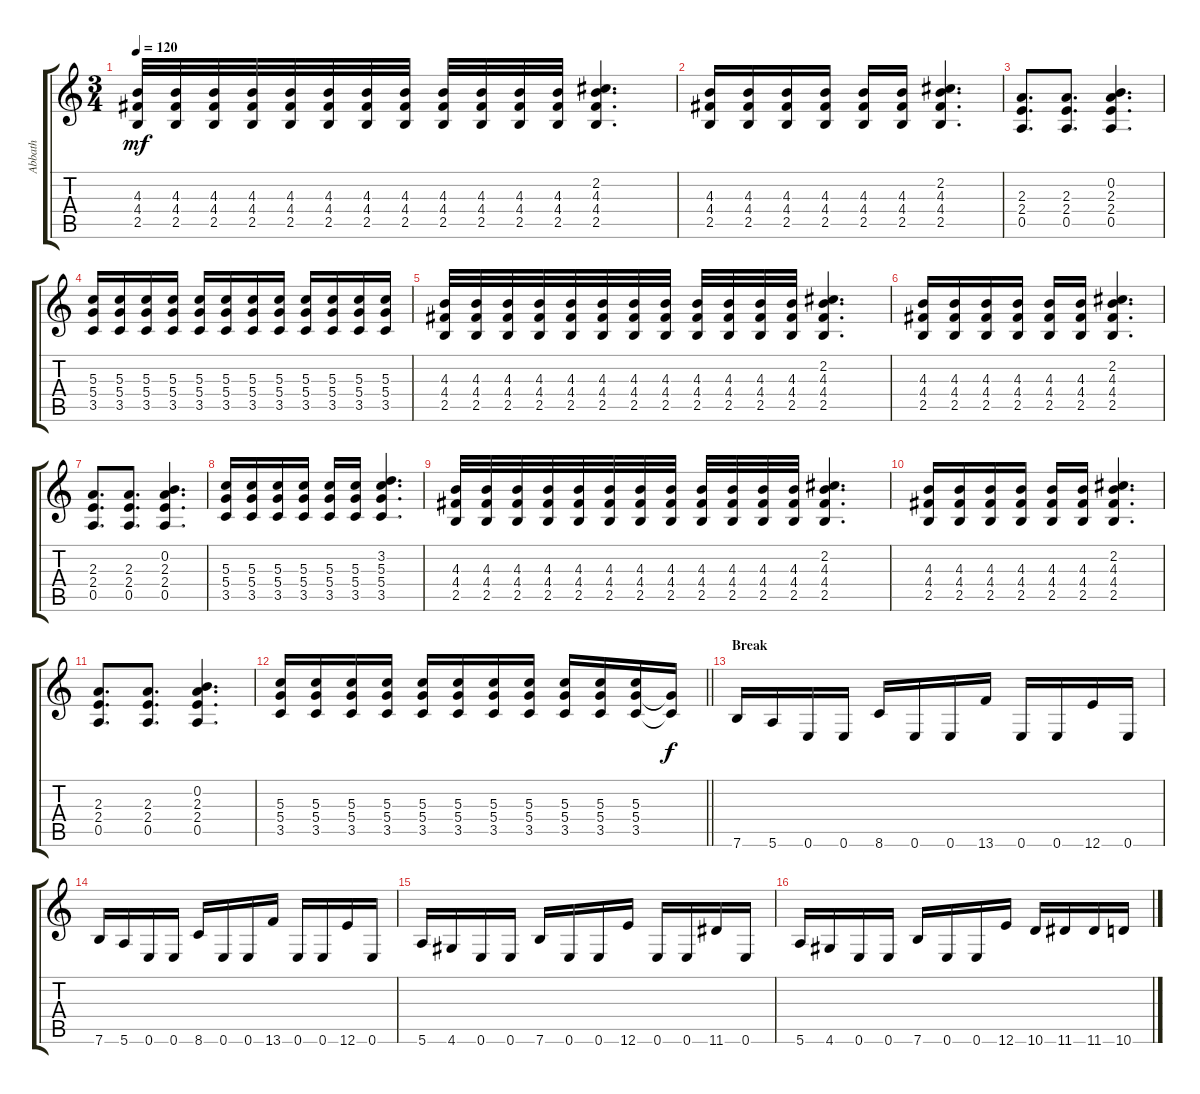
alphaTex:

\track ("Abbath" "Abbath") {instrument distortionguitar}
\staff {score tabs}
\tuning (E4 B3 G3 D3 A2 E2) {hide}
\ts (3 4)
\tempo 120
\clef g2
\ks c
(4.3 4.4 2.5).32{dy mf} (4.3 4.4 2.5).32 (4.3 4.4 2.5).32 (4.3 4.4 2.5).32 (4.3 4.4 2.5).32 (4.3 4.4 2.5).32 (4.3 4.4 2.5).32 (4.3 4.4 2.5).32 (4.3 4.4 2.5).32 (4.3 4.4 2.5).32 (4.3 4.4 2.5).32 (4.3 4.4 2.5).32 (2.2 4.3 4.4 2.5).4{d} |
(4.3 4.4 2.5).16 (4.3 4.4 2.5).16 (4.3 4.4 2.5).16 (4.3 4.4 2.5).16 (4.3 4.4 2.5).16 (4.3 4.4 2.5).16 (2.2 4.3 4.4 2.5).4{d} |
(2.3 2.4 0.5).8{d} (2.3 2.4 0.5).8{d} (0.2 2.3 2.4 0.5).4{d} |
(5.3 5.4 3.5).16 (5.3 5.4 3.5).16 (5.3 5.4 3.5).16 (5.3 5.4 3.5).16 (5.3 5.4 3.5).16 (5.3 5.4 3.5).16 (5.3 5.4 3.5).16 (5.3 5.4 3.5).16 (5.3 5.4 3.5).16 (5.3 5.4 3.5).16 (5.3 5.4 3.5).16 (5.3 5.4 3.5).16 |
(4.3 4.4 2.5).32 (4.3 4.4 2.5).32 (4.3 4.4 2.5).32 (4.3 4.4 2.5).32 (4.3 4.4 2.5).32 (4.3 4.4 2.5).32 (4.3 4.4 2.5).32 (4.3 4.4 2.5).32 (4.3 4.4 2.5).32 (4.3 4.4 2.5).32 (4.3 4.4 2.5).32 (4.3 4.4 2.5).32 (2.2 4.3 4.4 2.5).4{d} |
(4.3 4.4 2.5).16 (4.3 4.4 2.5).16 (4.3 4.4 2.5).16 (4.3 4.4 2.5).16 (4.3 4.4 2.5).16 (4.3 4.4 2.5).16 (2.2 4.3 4.4 2.5).4{d} |
(2.3 2.4 0.5).8{d} (2.3 2.4 0.5).8{d} (0.2 2.3 2.4 0.5).4{d} |
(5.3 5.4 3.5).16 (5.3 5.4 3.5).16 (5.3 5.4 3.5).16 (5.3 5.4 3.5).16 (5.3 5.4 3.5).16 (5.3 5.4 3.5).16 (3.2 5.3 5.4 3.5).4{d} |
(4.3 4.4 2.5).32 (4.3 4.4 2.5).32 (4.3 4.4 2.5).32 (4.3 4.4 2.5).32 (4.3 4.4 2.5).32 (4.3 4.4 2.5).32 (4.3 4.4 2.5).32 (4.3 4.4 2.5).32 (4.3 4.4 2.5).32 (4.3 4.4 2.5).32 (4.3 4.4 2.5).32 (4.3 4.4 2.5).32 (2.2 4.3 4.4 2.5).4{d} |
(4.3 4.4 2.5).16 (4.3 4.4 2.5).16 (4.3 4.4 2.5).16 (4.3 4.4 2.5).16 (4.3 4.4 2.5).16 (4.3 4.4 2.5).16 (2.2 4.3 4.4 2.5).4{d} |
(2.3 2.4 0.5).8{d} (2.3 2.4 0.5).8{d} (0.2 2.3 2.4 0.5).4{d} |
\barLineRight lightlight
(5.3 5.4 3.5).16 (5.3 5.4 3.5).16 (5.3 5.4 3.5).16 (5.3 5.4 3.5).16 (5.3 5.4 3.5).16 (5.3 5.4 3.5).16 (5.3 5.4 3.5).16 (5.3 5.4 3.5).16 (5.3 5.4 3.5).16 (5.3 5.4 3.5).16 (5.3 5.4 3.5).16 (5.4{t} 3.5{t}).16{dy f} |
\section ("" "Break")
7.6.16 5.6.16 0.6.16 0.6.16 8.6.16 0.6.16 0.6.16 13.6.16 0.6.16 0.6.16 12.6.16 0.6.16 |
7.6.16 5.6.16 0.6.16 0.6.16 8.6.16 0.6.16 0.6.16 13.6.16 0.6.16 0.6.16 12.6.16 0.6.16 |
5.6.16 4.6.16 0.6.16 0.6.16 7.6.16 0.6.16 0.6.16 12.6.16 0.6.16 0.6.16 11.6.16 0.6.16 |
5.6.16 4.6.16 0.6.16 0.6.16 7.6.16 0.6.16 0.6.16 12.6.16 10.6.16 11.6.16 11.6.16 10.6.16
